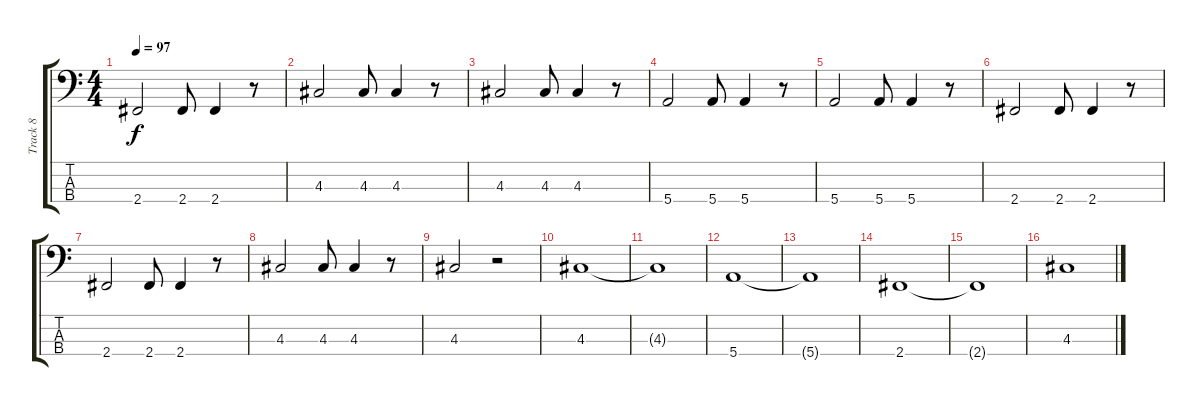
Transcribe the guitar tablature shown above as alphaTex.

\track ("Track 8" "Track 8") {instrument electricbassfinger}
\staff {score tabs}
\tuning (G2 D2 A1 E1) {hide}
\ts (4 4)
\tempo 97
\clef f4
\ks c
2.4.2{dy f} 2.4.8 2.4.4 r.8 |
4.3.2 4.3.8 4.3.4 r.8 |
4.3.2 4.3.8 4.3.4 r.8 |
5.4.2 5.4.8 5.4.4 r.8 |
5.4.2 5.4.8 5.4.4 r.8 |
2.4.2 2.4.8 2.4.4 r.8 |
2.4.2 2.4.8 2.4.4 r.8 |
4.3.2 4.3.8 4.3.4 r.8 |
4.3.2 r.2 |
4.3.1 |
4.3{t}.1 |
5.4.1 |
5.4{t}.1 |
2.4.1 |
2.4{t}.1 |
4.3.1
